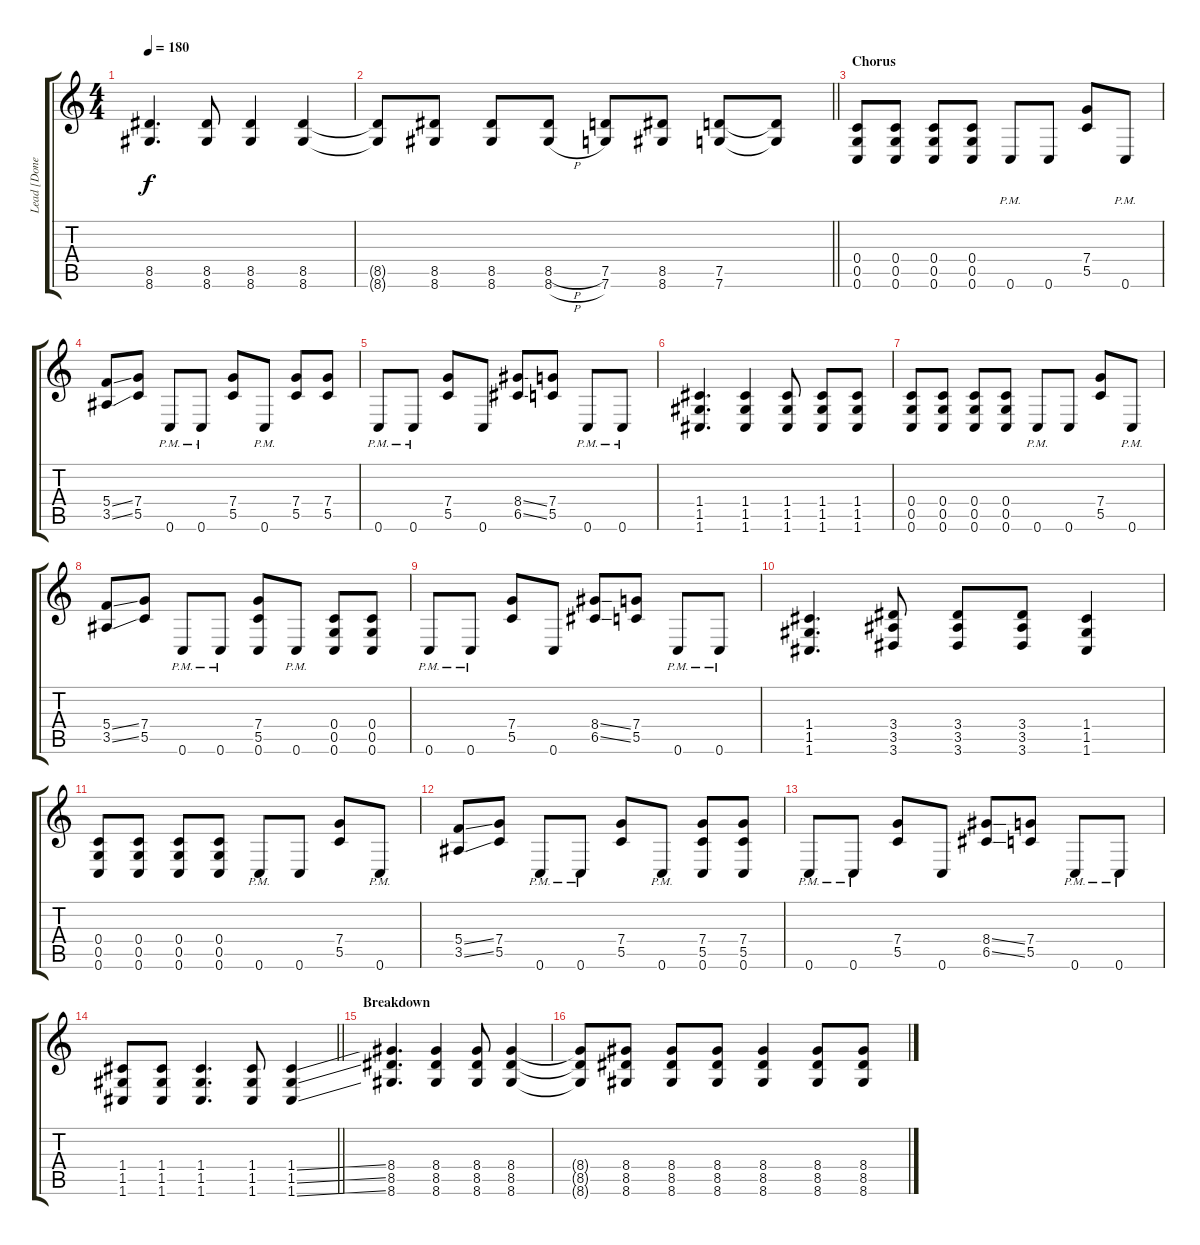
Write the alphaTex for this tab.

\track ("Lead [Donegan]" "Lead [Done") {instrument distortionguitar}
\staff {score tabs}
\tuning (D4 A3 F3 C3 G2 C2) {hide}
\ts (4 4)
\tempo 180
\clef g2
\ks c
(8.5 8.6).4{d dy f} (8.5 8.6).8 (8.5 8.6).4 (8.5 8.6).4 |
\barLineRight lightlight
(8.5{t} 8.6{t}).8 (8.5 8.6).8 (8.5 8.6).8 (8.5{h} 8.6{h}).8 (7.5 7.6).8 (8.5 8.6).8 (7.5 7.6).8 (7.5{t} 7.6{t}).8 |
\section ("" "Chorus")
(0.4 0.5 0.6).8 (0.4 0.5 0.6).8 (0.4 0.5 0.6).8 (0.4 0.5 0.6).8 0.6{pm}.8 0.6.8 (7.4 5.5).8 0.6{pm}.8 |
(5.4{ss} 3.5{ss}).8 (7.4 5.5).8 0.6{pm}.8 0.6{pm}.8 (7.4 5.5).8 0.6{pm}.8 (7.4 5.5).8 (7.4 5.5).8 |
0.6{pm}.8 0.6{pm}.8 (7.4 5.5).8 0.6.8 (8.4{ss} 6.5{ss}).8 (7.4 5.5).8 0.6{pm}.8 0.6{pm}.8 |
(1.4 1.5 1.6).4{d} (1.4 1.5 1.6).4 (1.4 1.5 1.6).8 (1.4 1.5 1.6).8 (1.4 1.5 1.6).8 |
(0.4 0.5 0.6).8 (0.4 0.5 0.6).8 (0.4 0.5 0.6).8 (0.4 0.5 0.6).8 0.6{pm}.8 0.6.8 (7.4 5.5).8 0.6{pm}.8 |
(5.4{ss} 3.5{ss}).8 (7.4 5.5).8 0.6{pm}.8 0.6{pm}.8 (7.4 5.5 0.6).8 0.6{pm}.8 (0.4 0.5 0.6).8 (0.4 0.5 0.6).8 |
0.6{pm}.8 0.6{pm}.8 (7.4 5.5).8 0.6.8 (8.4{ss} 6.5{ss}).8 (7.4 5.5).8 0.6{pm}.8 0.6{pm}.8 |
(1.4 1.5 1.6).4{d} (3.4 3.5 3.6).8 (3.4 3.5 3.6).8 (3.4 3.5 3.6).8 (1.4 1.5 1.6).4 |
(0.4 0.5 0.6).8 (0.4 0.5 0.6).8 (0.4 0.5 0.6).8 (0.4 0.5 0.6).8 0.6{pm}.8 0.6.8 (7.4 5.5).8 0.6{pm}.8 |
(5.4{ss} 3.5{ss}).8 (7.4 5.5).8 0.6{pm}.8 0.6{pm}.8 (7.4 5.5).8 0.6{pm}.8 (7.4 5.5 0.6).8 (7.4 5.5 0.6).8 |
0.6{pm}.8 0.6{pm}.8 (7.4 5.5).8 0.6.8 (8.4{ss} 6.5{ss}).8 (7.4 5.5).8 0.6{pm}.8 0.6{pm}.8 |
\barLineRight lightlight
(1.4 1.5 1.6).8 (1.4 1.5 1.6).8 (1.4 1.5 1.6).4{d} (1.4 1.5 1.6).8 (1.4{ss} 1.5{ss} 1.6{ss}).4 |
\section ("" "Breakdown")
(8.4 8.5 8.6).4{d} (8.4 8.5 8.6).4 (8.4 8.5 8.6).8 (8.4 8.5 8.6).4 |
(8.4{t} 8.5{t} 8.6{t}).8 (8.4 8.5 8.6).8 (8.4 8.5 8.6).8 (8.4 8.5 8.6).8 (8.4 8.5 8.6).4 (8.4 8.5 8.6).8 (8.4 8.5 8.6).8
